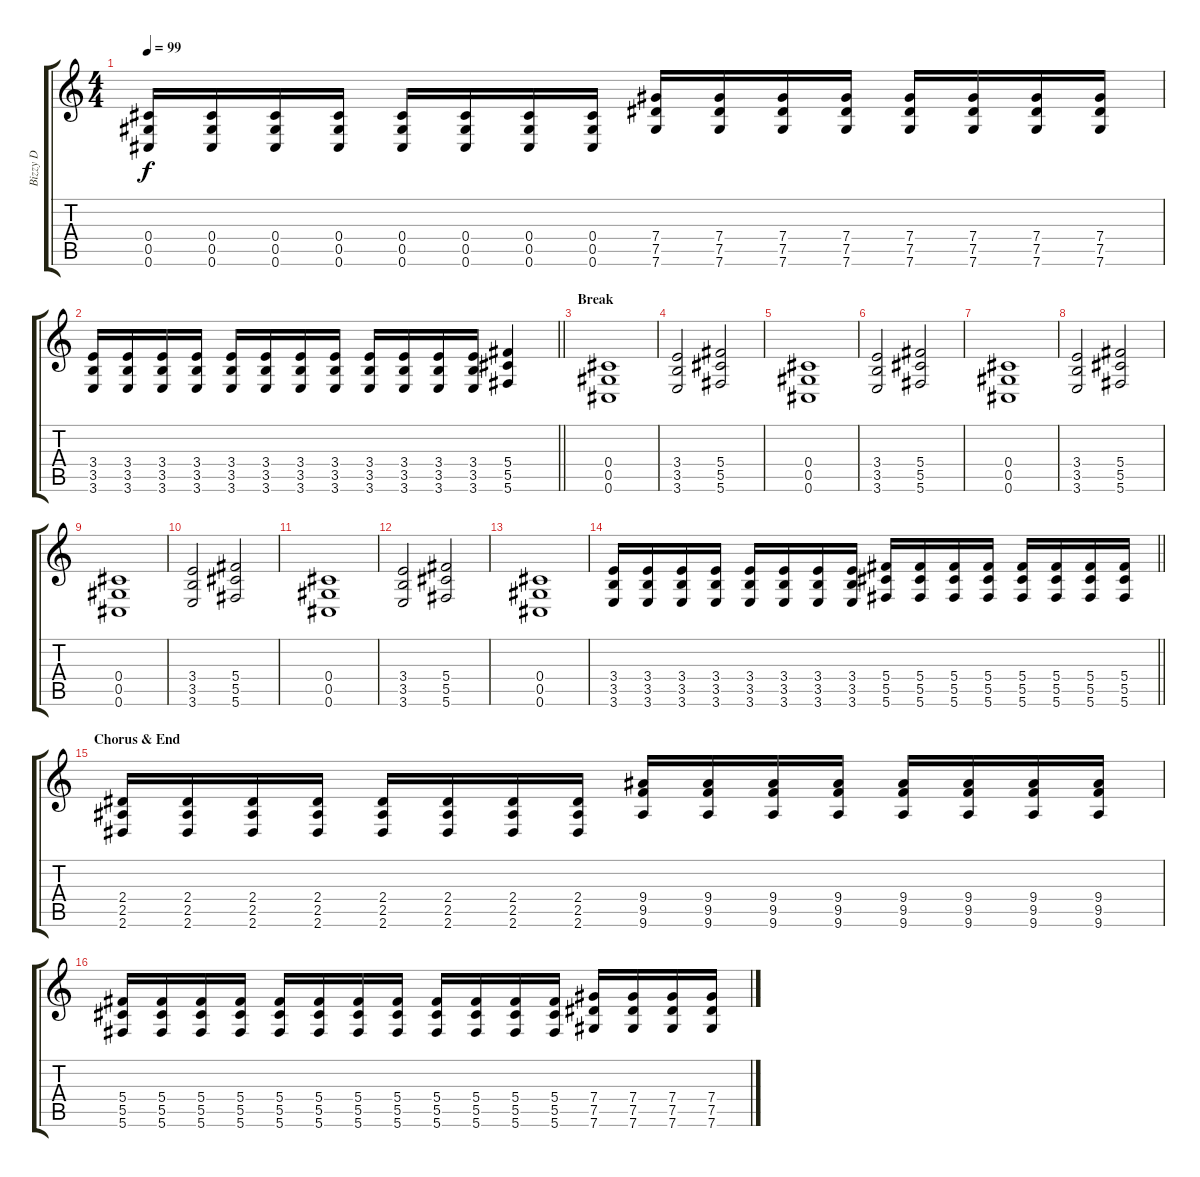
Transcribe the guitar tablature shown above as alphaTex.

\track ("Bizzy D" "Bizzy D") {instrument overdrivenguitar}
\staff {score tabs}
\tuning (Eb4 Bb3 Gb3 Db3 Ab2 Db2) {hide}
\ts (4 4)
\tempo 99
\clef g2
\ks c
(0.4 0.5 0.6).16{dy f} (0.4 0.5 0.6).16 (0.4 0.5 0.6).16 (0.4 0.5 0.6).16 (0.4 0.5 0.6).16 (0.4 0.5 0.6).16 (0.4 0.5 0.6).16 (0.4 0.5 0.6).16 (7.4 7.5 7.6).16 (7.4 7.5 7.6).16 (7.4 7.5 7.6).16 (7.4 7.5 7.6).16 (7.4 7.5 7.6).16 (7.4 7.5 7.6).16 (7.4 7.5 7.6).16 (7.4 7.5 7.6).16 |
\barLineRight lightlight
(3.4 3.5 3.6).16 (3.4 3.5 3.6).16 (3.4 3.5 3.6).16 (3.4 3.5 3.6).16 (3.4 3.5 3.6).16 (3.4 3.5 3.6).16 (3.4 3.5 3.6).16 (3.4 3.5 3.6).16 (3.4 3.5 3.6).16 (3.4 3.5 3.6).16 (3.4 3.5 3.6).16 (3.4 3.5 3.6).16 (5.4 5.5 5.6).4 |
\section ("" "Break")
(0.4 0.5 0.6).1 |
(3.4 3.5 3.6).2 (5.4 5.5 5.6).2 |
(0.4 0.5 0.6).1 |
(3.4 3.5 3.6).2 (5.4 5.5 5.6).2 |
(0.4 0.5 0.6).1 |
(3.4 3.5 3.6).2 (5.4 5.5 5.6).2 |
(0.4 0.5 0.6).1 |
(3.4 3.5 3.6).2 (5.4 5.5 5.6).2 |
(0.4 0.5 0.6).1 |
(3.4 3.5 3.6).2 (5.4 5.5 5.6).2 |
(0.4 0.5 0.6).1 |
\barLineRight lightlight
(3.4 3.5 3.6).16 (3.4 3.5 3.6).16 (3.4 3.5 3.6).16 (3.4 3.5 3.6).16 (3.4 3.5 3.6).16 (3.4 3.5 3.6).16 (3.4 3.5 3.6).16 (3.4 3.5 3.6).16 (5.4 5.5 5.6).16 (5.4 5.5 5.6).16 (5.4 5.5 5.6).16 (5.4 5.5 5.6).16 (5.4 5.5 5.6).16 (5.4 5.5 5.6).16 (5.4 5.5 5.6).16 (5.4 5.5 5.6).16 |
\section ("" "Chorus & End")
(2.4 2.5 2.6).16 (2.4 2.5 2.6).16 (2.4 2.5 2.6).16 (2.4 2.5 2.6).16 (2.4 2.5 2.6).16 (2.4 2.5 2.6).16 (2.4 2.5 2.6).16 (2.4 2.5 2.6).16 (9.4 9.5 9.6).16 (9.4 9.5 9.6).16 (9.4 9.5 9.6).16 (9.4 9.5 9.6).16 (9.4 9.5 9.6).16 (9.4 9.5 9.6).16 (9.4 9.5 9.6).16 (9.4 9.5 9.6).16 |
(5.4 5.5 5.6).16 (5.4 5.5 5.6).16 (5.4 5.5 5.6).16 (5.4 5.5 5.6).16 (5.4 5.5 5.6).16 (5.4 5.5 5.6).16 (5.4 5.5 5.6).16 (5.4 5.5 5.6).16 (5.4 5.5 5.6).16 (5.4 5.5 5.6).16 (5.4 5.5 5.6).16 (5.4 5.5 5.6).16 (7.4 7.5 7.6).16 (7.4 7.5 7.6).16 (7.4 7.5 7.6).16 (7.4 7.5 7.6).16
